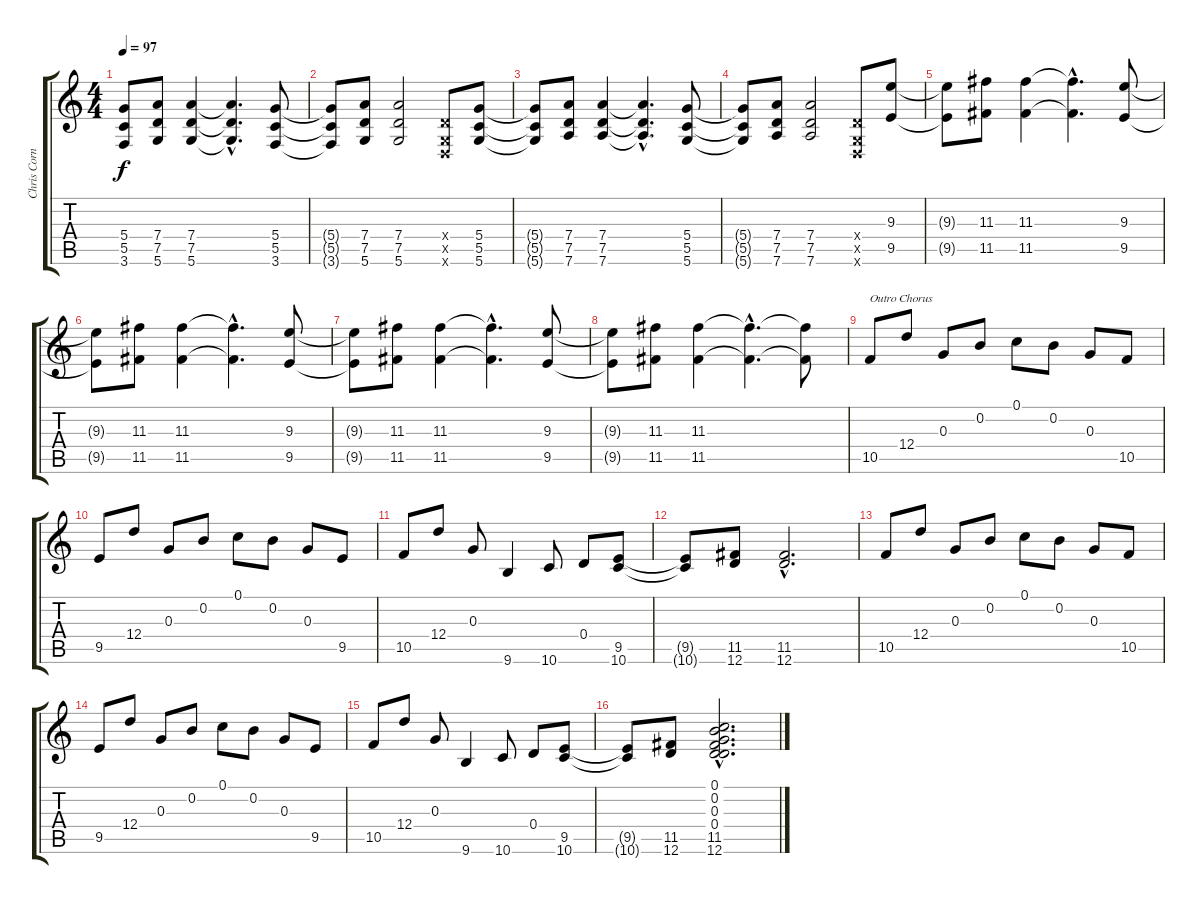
\track ("Chris Cornell" "Chris Corn") {instrument overdrivenguitar}
\staff {score tabs}
\tuning (C4 B3 G3 D3 G2 D2) {hide}
\ts (4 4)
\tempo 97
\clef g2
\ks c
(5.4{t} 5.5{t} 3.6{t}).8{dy f} (7.4 7.5 5.6).8 (7.4 7.5 5.6).4 (7.4{hac t} 7.5{hac t} 5.6{hac t}).4{d} (5.4 5.5 3.6).8 |
(5.4{t} 5.5{t} 3.6{t}).8 (7.4 7.5 5.6).8 (7.4 7.5 5.6).2 (0.4{x} 0.5{x} 0.6{x}).8 (5.4 5.5 5.6).8 |
(5.4{t} 5.5{t} 5.6{t}).8 (7.4 7.5 7.6).8 (7.4 7.5 7.6).4 (7.4{hac t} 7.5{hac t} 7.6{hac t}).4{d} (5.4 5.5 5.6).8 |
(5.4{t} 5.5{t} 5.6{t}).8 (7.4 7.5 7.6).8 (7.4 7.5 7.6).2 (0.4{x} 0.5{x} 0.6{x}).8 (9.3 9.5).8 |
(9.3{t} 9.5{t}).8 (11.3 11.5).8 (11.3 11.5).4 (11.3{hac t} 11.5{hac t}).4{d} (9.3 9.5).8 |
(9.3{t} 9.5{t}).8 (11.3 11.5).8 (11.3 11.5).4 (11.3{hac t} 11.5{hac t}).4{d} (9.3 9.5).8 |
(9.3{t} 9.5{t}).8 (11.3 11.5).8 (11.3 11.5).4 (11.3{hac t} 11.5{hac t}).4{d} (9.3 9.5).8 |
(9.3{t} 9.5{t}).8 (11.3 11.5).8 (11.3 11.5).4 (11.3{hac t} 11.5{hac t}).4{d} (11.3{t} 11.5{t}).8 |
10.5.8{txt "Outro Chorus"} 12.4.8 0.3.8 0.2.8 0.1.8 0.2.8 0.3.8 10.5.8 |
9.5.8 12.4.8 0.3.8 0.2.8 0.1.8 0.2.8 0.3.8 9.5.8 |
10.5.8 12.4.8 0.3.8 9.6.4 10.6.8 0.4.8 (9.5 10.6).8 |
(9.5{t} 10.6{t}).8 (11.5 12.6).8 (11.5{hac} 12.6{hac}).2{d} |
10.5.8 12.4.8 0.3.8 0.2.8 0.1.8 0.2.8 0.3.8 10.5.8 |
9.5.8 12.4.8 0.3.8 0.2.8 0.1.8 0.2.8 0.3.8 9.5.8 |
10.5.8 12.4.8 0.3.8 9.6.4 10.6.8 0.4.8 (9.5 10.6).8 |
(9.5{t} 10.6{t}).8 (11.5 12.6).8 (0.1{hac} 0.2{hac} 0.3{hac} 0.4{hac} 11.5{hac} 12.6{hac}).2{d}
